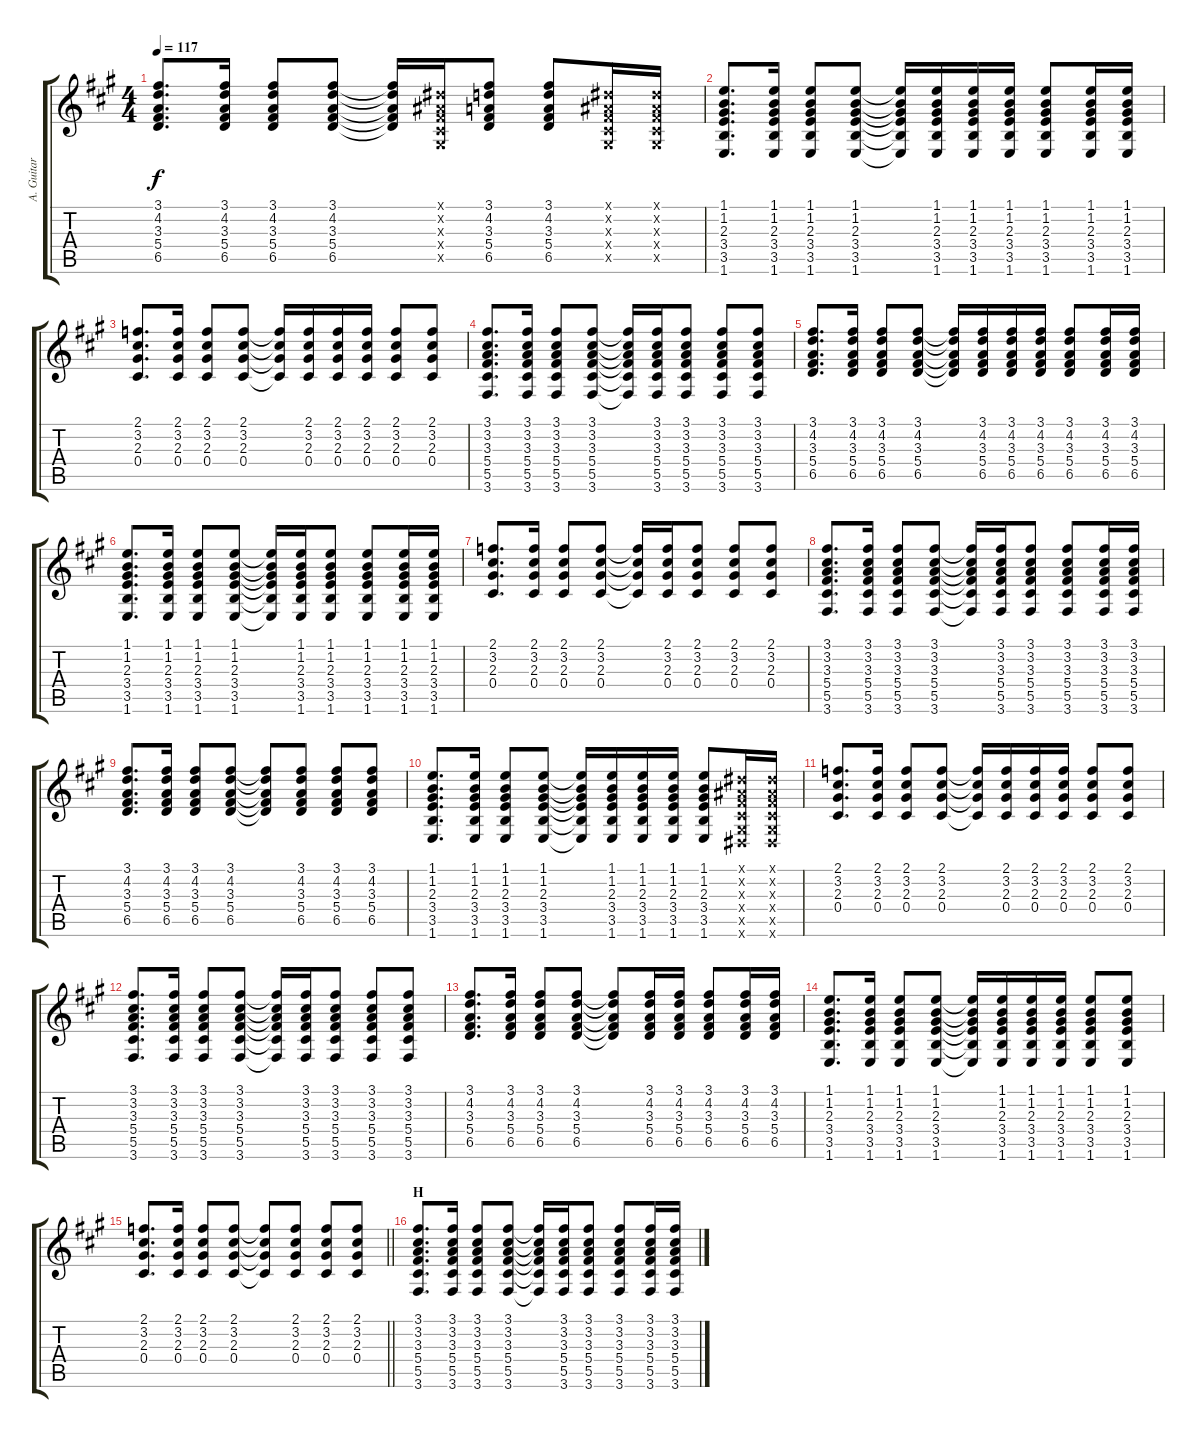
\track ("A. Guitar II" "A. Guitar ") {instrument acousticguitarsteel}
\staff {score tabs}
\tuning (Eb4 Bb3 Gb3 Db3 Ab2 Eb2) {hide}
\ts (4 4)
\tempo 117
\clef g2
\ks a
(3.1 4.2 3.3 5.4 6.5).8{d dy f} (3.1 4.2 3.3 5.4 6.5).16 (3.1 4.2 3.3 5.4 6.5).8 (3.1 4.2 3.3 5.4 6.5).8 (3.1{t} 4.2{t} 3.3{t} 5.4{t} 6.5{t}).16 (0.1{x} 0.2{x} 0.3{x} 0.4{x} 0.5{x}).16 (3.1 4.2 3.3 5.4 6.5).8 (3.1 4.2 3.3 5.4 6.5).8 (0.1{x} 0.2{x} 0.3{x} 0.4{x} 0.5{x}).16 (0.1{x} 0.2{x} 0.3{x} 0.4{x} 0.5{x}).16 |
(1.1 1.2 2.3 3.4 3.5 1.6).8{d} (1.1 1.2 2.3 3.4 3.5 1.6).16 (1.1 1.2 2.3 3.4 3.5 1.6).8 (1.1 1.2 2.3 3.4 3.5 1.6).8 (1.1{t} 1.2{t} 2.3{t} 3.4{t} 3.5{t} 1.6{t}).16 (1.1 1.2 2.3 3.4 3.5 1.6).16 (1.1 1.2 2.3 3.4 3.5 1.6).16 (1.1 1.2 2.3 3.4 3.5 1.6).16 (1.1 1.2 2.3 3.4 3.5 1.6).8 (1.1 1.2 2.3 3.4 3.5 1.6).16 (1.1 1.2 2.3 3.4 3.5 1.6).16 |
(2.1 3.2 2.3 0.4).8{d} (2.1 3.2 2.3 0.4).16 (2.1 3.2 2.3 0.4).8 (2.1 3.2 2.3 0.4).8 (2.1{t} 3.2{t} 2.3{t} 0.4{t}).16 (2.1 3.2 2.3 0.4).16 (2.1 3.2 2.3 0.4).16 (2.1 3.2 2.3 0.4).16 (2.1 3.2 2.3 0.4).8 (2.1 3.2 2.3 0.4).8 |
(3.1 3.2 3.3 5.4 5.5 3.6).8{d} (3.1 3.2 3.3 5.4 5.5 3.6).16 (3.1 3.2 3.3 5.4 5.5 3.6).8 (3.1 3.2 3.3 5.4 5.5 3.6).8 (3.1{t} 3.2{t} 3.3{t} 5.4{t} 5.5{t} 3.6{t}).16 (3.1 3.2 3.3 5.4 5.5 3.6).16 (3.1 3.2 3.3 5.4 5.5 3.6).8 (3.1 3.2 3.3 5.4 5.5 3.6).8 (3.1 3.2 3.3 5.4 5.5 3.6).8 |
(3.1 4.2 3.3 5.4 6.5).8{d} (3.1 4.2 3.3 5.4 6.5).16 (3.1 4.2 3.3 5.4 6.5).8 (3.1 4.2 3.3 5.4 6.5).8 (3.1{t} 4.2{t} 3.3{t} 5.4{t} 6.5{t}).16 (3.1 4.2 3.3 5.4 6.5).16 (3.1 4.2 3.3 5.4 6.5).16 (3.1 4.2 3.3 5.4 6.5).16 (3.1 4.2 3.3 5.4 6.5).8 (3.1 4.2 3.3 5.4 6.5).16 (3.1 4.2 3.3 5.4 6.5).16 |
(1.1 1.2 2.3 3.4 3.5 1.6).8{d} (1.1 1.2 2.3 3.4 3.5 1.6).16 (1.1 1.2 2.3 3.4 3.5 1.6).8 (1.1 1.2 2.3 3.4 3.5 1.6).8 (1.1{t} 1.2{t} 2.3{t} 3.4{t} 3.5{t} 1.6{t}).16 (1.1 1.2 2.3 3.4 3.5 1.6).16 (1.1 1.2 2.3 3.4 3.5 1.6).8 (1.1 1.2 2.3 3.4 3.5 1.6).8 (1.1 1.2 2.3 3.4 3.5 1.6).16 (1.1 1.2 2.3 3.4 3.5 1.6).16 |
(2.1 3.2 2.3 0.4).8{d} (2.1 3.2 2.3 0.4).16 (2.1 3.2 2.3 0.4).8 (2.1 3.2 2.3 0.4).8 (2.1{t} 3.2{t} 2.3{t} 0.4{t}).16 (2.1 3.2 2.3 0.4).16 (2.1 3.2 2.3 0.4).8 (2.1 3.2 2.3 0.4).8 (2.1 3.2 2.3 0.4).8 |
(3.1 3.2 3.3 5.4 5.5 3.6).8{d} (3.1 3.2 3.3 5.4 5.5 3.6).16 (3.1 3.2 3.3 5.4 5.5 3.6).8 (3.1 3.2 3.3 5.4 5.5 3.6).8 (3.1{t} 3.2{t} 3.3{t} 5.4{t} 5.5{t} 3.6{t}).16 (3.1 3.2 3.3 5.4 5.5 3.6).16 (3.1 3.2 3.3 5.4 5.5 3.6).8 (3.1 3.2 3.3 5.4 5.5 3.6).8 (3.1 3.2 3.3 5.4 5.5 3.6).16 (3.1 3.2 3.3 5.4 5.5 3.6).16 |
(3.1 4.2 3.3 5.4 6.5).8{d} (3.1 4.2 3.3 5.4 6.5).16 (3.1 4.2 3.3 5.4 6.5).8 (3.1 4.2 3.3 5.4 6.5).8 (3.1{t} 4.2{t} 3.3{t} 5.4{t} 6.5{t}).8 (3.1 4.2 3.3 5.4 6.5).8 (3.1 4.2 3.3 5.4 6.5).8 (3.1 4.2 3.3 5.4 6.5).8 |
(1.1 1.2 2.3 3.4 3.5 1.6).8{d} (1.1 1.2 2.3 3.4 3.5 1.6).16 (1.1 1.2 2.3 3.4 3.5 1.6).8 (1.1 1.2 2.3 3.4 3.5 1.6).8 (1.1{t} 1.2{t} 2.3{t} 3.4{t} 3.5{t} 1.6{t}).16 (1.1 1.2 2.3 3.4 3.5 1.6).16 (1.1 1.2 2.3 3.4 3.5 1.6).16 (1.1 1.2 2.3 3.4 3.5 1.6).16 (1.1 1.2 2.3 3.4 3.5 1.6).8 (0.1{x} 0.2{x} 0.3{x} 0.4{x} 0.5{x} 0.6{x}).16 (0.1{x} 0.2{x} 0.3{x} 0.4{x} 0.5{x} 0.6{x}).16 |
(2.1 3.2 2.3 0.4).8{d} (2.1 3.2 2.3 0.4).16 (2.1 3.2 2.3 0.4).8 (2.1 3.2 2.3 0.4).8 (2.1{t} 3.2{t} 2.3{t} 0.4{t}).16 (2.1 3.2 2.3 0.4).16 (2.1 3.2 2.3 0.4).16 (2.1 3.2 2.3 0.4).16 (2.1 3.2 2.3 0.4).8 (2.1 3.2 2.3 0.4).8 |
(3.1 3.2 3.3 5.4 5.5 3.6).8{d} (3.1 3.2 3.3 5.4 5.5 3.6).16 (3.1 3.2 3.3 5.4 5.5 3.6).8 (3.1 3.2 3.3 5.4 5.5 3.6).8 (3.1{t} 3.2{t} 3.3{t} 5.4{t} 5.5{t} 3.6{t}).16 (3.1 3.2 3.3 5.4 5.5 3.6).16 (3.1 3.2 3.3 5.4 5.5 3.6).8 (3.1 3.2 3.3 5.4 5.5 3.6).8 (3.1 3.2 3.3 5.4 5.5 3.6).8 |
(3.1 4.2 3.3 5.4 6.5).8{d} (3.1 4.2 3.3 5.4 6.5).16 (3.1 4.2 3.3 5.4 6.5).8 (3.1 4.2 3.3 5.4 6.5).8 (3.1{t} 4.2{t} 3.3{t} 5.4{t} 6.5{t}).8 (3.1 4.2 3.3 5.4 6.5).16 (3.1 4.2 3.3 5.4 6.5).16 (3.1 4.2 3.3 5.4 6.5).8 (3.1 4.2 3.3 5.4 6.5).16 (3.1 4.2 3.3 5.4 6.5).16 |
(1.1 1.2 2.3 3.4 3.5 1.6).8{d} (1.1 1.2 2.3 3.4 3.5 1.6).16 (1.1 1.2 2.3 3.4 3.5 1.6).8 (1.1 1.2 2.3 3.4 3.5 1.6).8 (1.1{t} 1.2{t} 2.3{t} 3.4{t} 3.5{t} 1.6{t}).16 (1.1 1.2 2.3 3.4 3.5 1.6).16 (1.1 1.2 2.3 3.4 3.5 1.6).16 (1.1 1.2 2.3 3.4 3.5 1.6).16 (1.1 1.2 2.3 3.4 3.5 1.6).8 (1.1 1.2 2.3 3.4 3.5 1.6).8 |
\barLineRight lightlight
(2.1 3.2 2.3 0.4).8{d} (2.1 3.2 2.3 0.4).16 (2.1 3.2 2.3 0.4).8 (2.1 3.2 2.3 0.4).8 (2.1{t} 3.2{t} 2.3{t} 0.4{t}).8 (2.1 3.2 2.3 0.4).8 (2.1 3.2 2.3 0.4).8 (2.1 3.2 2.3 0.4).8 |
\section ("" "H")
(3.1 3.2 3.3 5.4 5.5 3.6).8{d} (3.1 3.2 3.3 5.4 5.5 3.6).16 (3.1 3.2 3.3 5.4 5.5 3.6).8 (3.1 3.2 3.3 5.4 5.5 3.6).8 (3.1{t} 3.2{t} 3.3{t} 5.4{t} 5.5{t} 3.6{t}).16 (3.1 3.2 3.3 5.4 5.5 3.6).16 (3.1 3.2 3.3 5.4 5.5 3.6).8 (3.1 3.2 3.3 5.4 5.5 3.6).8 (3.1 3.2 3.3 5.4 5.5 3.6).16 (3.1 3.2 3.3 5.4 5.5 3.6).16
